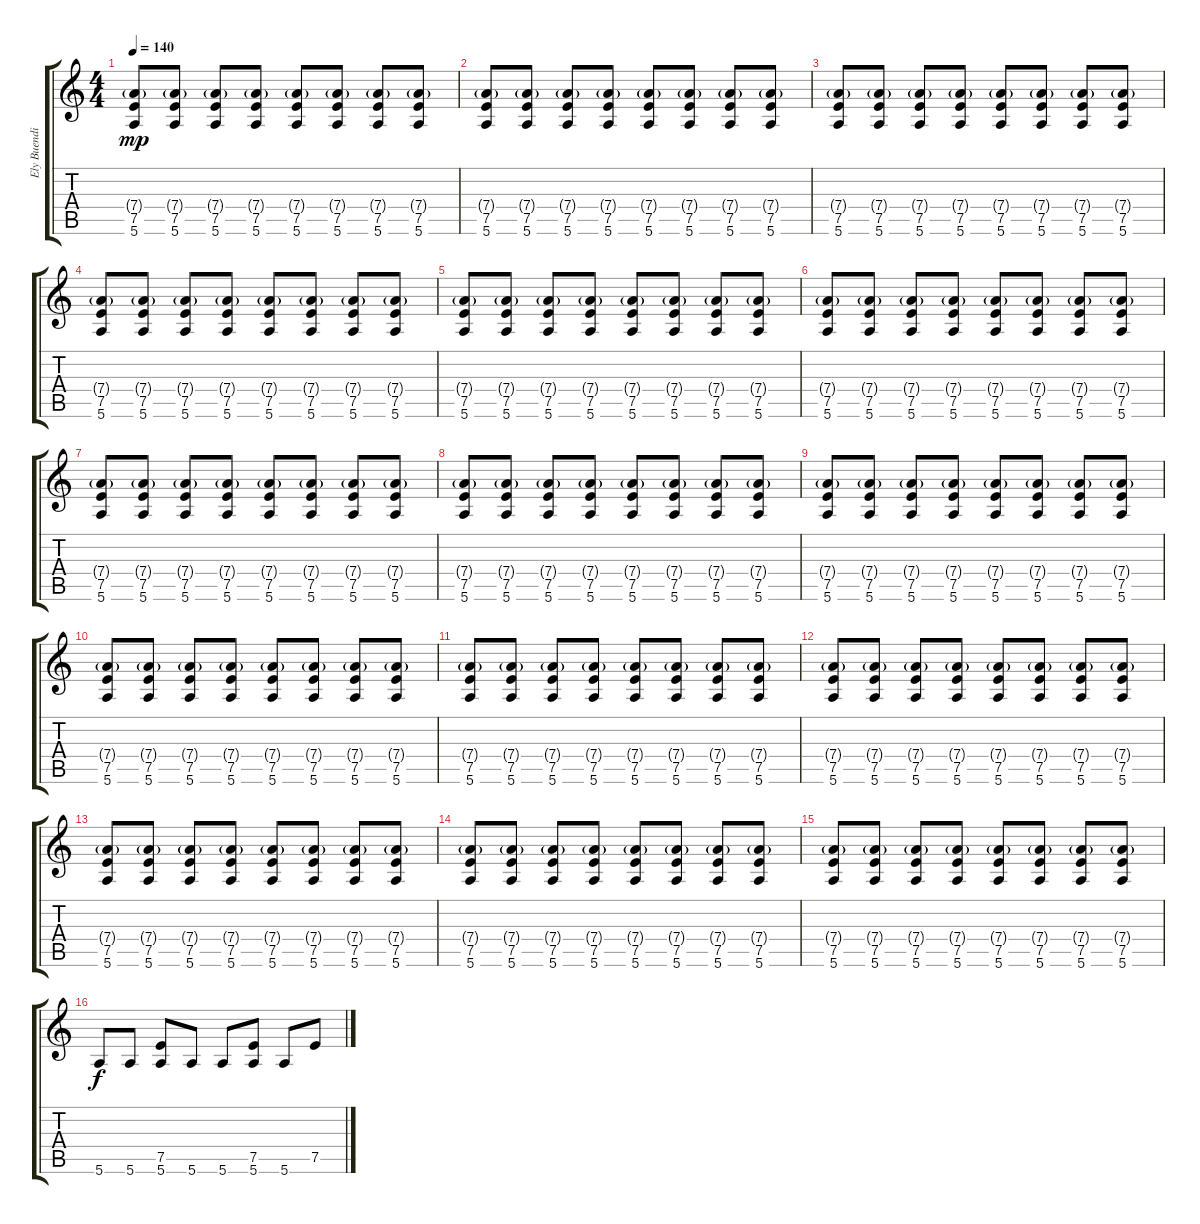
\track ("Ely Buendia " "Ely Buendi") {instrument overdrivenguitar}
\staff {score tabs}
\tuning (E4 B3 G3 D3 A2 E2) {hide}
\ts (4 4)
\tempo 140
\clef g2
\ks c
(7.4{g} 7.5 5.6).8{dy mp} (7.4{g} 7.5 5.6).8 (7.4{g} 7.5 5.6).8 (7.4{g} 7.5 5.6).8 (7.4{g} 7.5 5.6).8 (7.4{g} 7.5 5.6).8 (7.4{g} 7.5 5.6).8 (7.4{g} 7.5 5.6).8 |
(7.4{g} 7.5 5.6).8 (7.4{g} 7.5 5.6).8 (7.4{g} 7.5 5.6).8 (7.4{g} 7.5 5.6).8 (7.4{g} 7.5 5.6).8 (7.4{g} 7.5 5.6).8 (7.4{g} 7.5 5.6).8 (7.4{g} 7.5 5.6).8 |
(7.4{g} 7.5 5.6).8 (7.4{g} 7.5 5.6).8 (7.4{g} 7.5 5.6).8 (7.4{g} 7.5 5.6).8 (7.4{g} 7.5 5.6).8 (7.4{g} 7.5 5.6).8 (7.4{g} 7.5 5.6).8 (7.4{g} 7.5 5.6).8 |
(7.4{g} 7.5 5.6).8 (7.4{g} 7.5 5.6).8 (7.4{g} 7.5 5.6).8 (7.4{g} 7.5 5.6).8 (7.4{g} 7.5 5.6).8 (7.4{g} 7.5 5.6).8 (7.4{g} 7.5 5.6).8 (7.4{g} 7.5 5.6).8 |
(7.4{g} 7.5 5.6).8 (7.4{g} 7.5 5.6).8 (7.4{g} 7.5 5.6).8 (7.4{g} 7.5 5.6).8 (7.4{g} 7.5 5.6).8 (7.4{g} 7.5 5.6).8 (7.4{g} 7.5 5.6).8 (7.4{g} 7.5 5.6).8 |
(7.4{g} 7.5 5.6).8 (7.4{g} 7.5 5.6).8 (7.4{g} 7.5 5.6).8 (7.4{g} 7.5 5.6).8 (7.4{g} 7.5 5.6).8 (7.4{g} 7.5 5.6).8 (7.4{g} 7.5 5.6).8 (7.4{g} 7.5 5.6).8 |
(7.4{g} 7.5 5.6).8 (7.4{g} 7.5 5.6).8 (7.4{g} 7.5 5.6).8 (7.4{g} 7.5 5.6).8 (7.4{g} 7.5 5.6).8 (7.4{g} 7.5 5.6).8 (7.4{g} 7.5 5.6).8 (7.4{g} 7.5 5.6).8 |
(7.4{g} 7.5 5.6).8 (7.4{g} 7.5 5.6).8 (7.4{g} 7.5 5.6).8 (7.4{g} 7.5 5.6).8 (7.4{g} 7.5 5.6).8 (7.4{g} 7.5 5.6).8 (7.4{g} 7.5 5.6).8 (7.4{g} 7.5 5.6).8 |
(7.4{g} 7.5 5.6).8 (7.4{g} 7.5 5.6).8 (7.4{g} 7.5 5.6).8 (7.4{g} 7.5 5.6).8 (7.4{g} 7.5 5.6).8 (7.4{g} 7.5 5.6).8 (7.4{g} 7.5 5.6).8 (7.4{g} 7.5 5.6).8 |
(7.4{g} 7.5 5.6).8 (7.4{g} 7.5 5.6).8 (7.4{g} 7.5 5.6).8 (7.4{g} 7.5 5.6).8 (7.4{g} 7.5 5.6).8 (7.4{g} 7.5 5.6).8 (7.4{g} 7.5 5.6).8 (7.4{g} 7.5 5.6).8 |
(7.4{g} 7.5 5.6).8 (7.4{g} 7.5 5.6).8 (7.4{g} 7.5 5.6).8 (7.4{g} 7.5 5.6).8 (7.4{g} 7.5 5.6).8 (7.4{g} 7.5 5.6).8 (7.4{g} 7.5 5.6).8 (7.4{g} 7.5 5.6).8 |
(7.4{g} 7.5 5.6).8 (7.4{g} 7.5 5.6).8 (7.4{g} 7.5 5.6).8 (7.4{g} 7.5 5.6).8 (7.4{g} 7.5 5.6).8 (7.4{g} 7.5 5.6).8 (7.4{g} 7.5 5.6).8 (7.4{g} 7.5 5.6).8 |
(7.4{g} 7.5 5.6).8 (7.4{g} 7.5 5.6).8 (7.4{g} 7.5 5.6).8 (7.4{g} 7.5 5.6).8 (7.4{g} 7.5 5.6).8 (7.4{g} 7.5 5.6).8 (7.4{g} 7.5 5.6).8 (7.4{g} 7.5 5.6).8 |
(7.4{g} 7.5 5.6).8 (7.4{g} 7.5 5.6).8 (7.4{g} 7.5 5.6).8 (7.4{g} 7.5 5.6).8 (7.4{g} 7.5 5.6).8 (7.4{g} 7.5 5.6).8 (7.4{g} 7.5 5.6).8 (7.4{g} 7.5 5.6).8 |
(7.4{g} 7.5 5.6).8 (7.4{g} 7.5 5.6).8 (7.4{g} 7.5 5.6).8 (7.4{g} 7.5 5.6).8 (7.4{g} 7.5 5.6).8 (7.4{g} 7.5 5.6).8 (7.4{g} 7.5 5.6).8 (7.4{g} 7.5 5.6).8 |
5.6.8{dy f} 5.6.8 (7.5 5.6).8 5.6.8 5.6.8 (7.5 5.6).8 5.6.8 7.5.8
